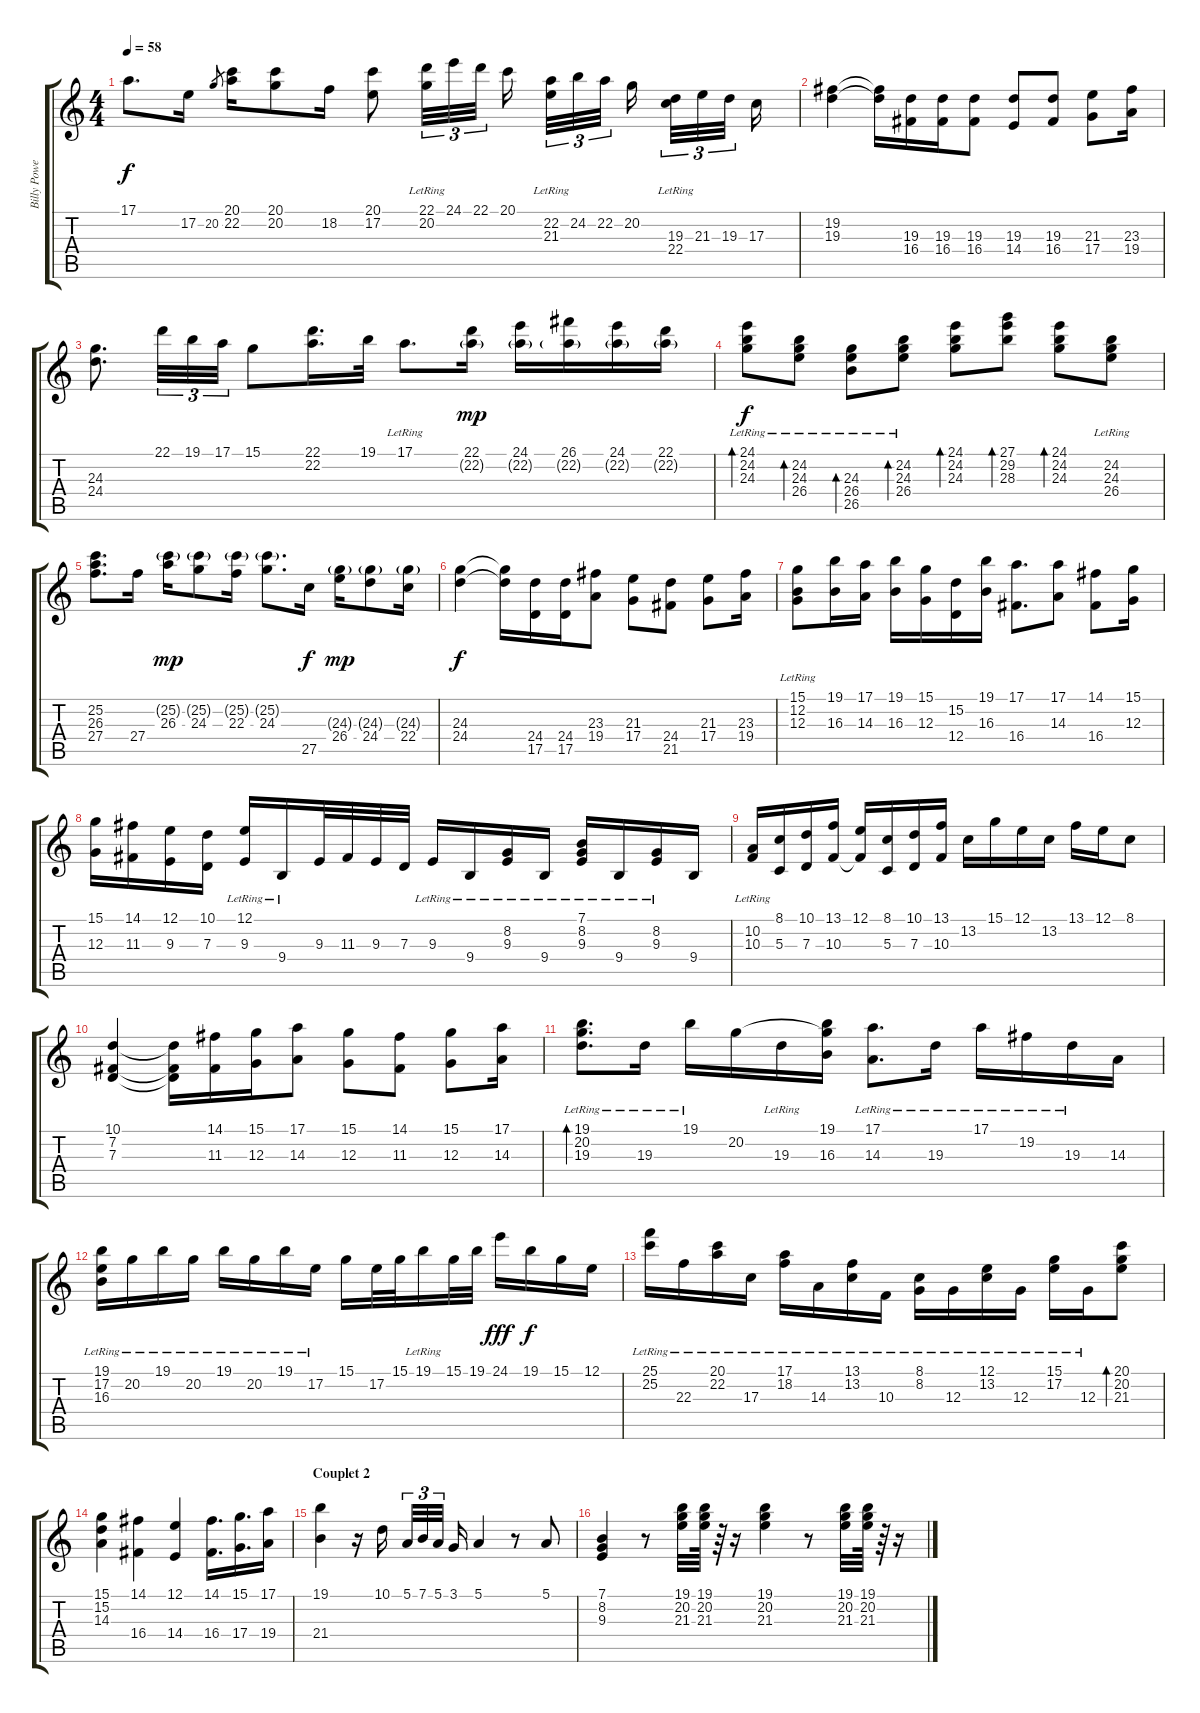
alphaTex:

\track ("Billy Powell (keyboard right hand)" "Billy Powe") {instrument acousticgrandpiano}
\staff {score tabs}
\tuning (E4 B3 G3 D3 A2 E2) {hide}
\ts (4 4)
\tempo 58
\clef g2
\ks c
17.1.8{d dy f volume 14} 17.2.16 20.2.8{gr} (20.1 22.2).16 (20.1 20.2).8 18.2.16 (20.1 17.2).8 (22.1 20.2{lr}).32{tu (3 2)} 24.1.32{tu (3 2)} 22.1.32{tu (3 2) beam splitsecondary} 20.1.16 (22.2 21.3{lr}).32{tu (3 2)} 24.2.32{tu (3 2)} 22.2.32{tu (3 2) beam splitsecondary} 20.2.16{beam splitsecondary} (19.3 22.4{lr}).32{tu (3 2)} 21.3.32{tu (3 2)} 19.3.32{tu (3 2) beam splitsecondary} 17.3.16 |
(19.2 19.3).4{volume 14} (19.2{t} 19.3{t}).16 (19.3 16.4).16 (19.3 16.4).16 (19.3 16.4).8 (19.3 14.4).8 (19.3 16.4).8 (21.3 17.4).8 (23.3 19.4).16 |
(24.3 24.4).8{d volume 14} 22.1.32{tu (3 2)} 19.1.32{tu (3 2)} 17.1.32{tu (3 2)} 15.1.8 (22.1 22.2).16{d} 19.1.32 17.1{lr}.8{d} (22.1 22.2{g}).16{dy mp} (24.1 22.2{g}).16 (26.1 22.2{g}).16 (24.1 22.2{g}).16 (22.1 22.2{g}).16 |
(24.1{lr} 24.2 24.3).8{bd 60 dy f volume 14} (24.2{lr} 24.3 26.4).8{bd 60} (24.3 26.4 26.5{lr}).8{bd 60} (24.2 24.3 26.4{lr}).8{bd 60} (24.1 24.2 24.3).8{bd 60} (27.1 29.2 28.3).8{bd 60} (24.1 24.2 24.3).8{bd 60} (24.2{lr} 24.3 26.4).8 |
(25.2 26.3 27.4).8{d volume 14} 27.4.16 (25.2{g} 26.3).16{dy mp} (25.2{g} 24.3).8 (25.2{g} 22.3).16 (25.2{g} 24.3).8{d} 27.5.16{dy f} (24.3{g} 26.4).16{dy mp} (24.3{g} 24.4).8 (24.3{g} 22.4).16 |
(24.3 24.4).4{dy f volume 14} (24.3{t} 24.4{t}).16 (24.4 17.5).16 (24.4 17.5).16 (23.3 19.4).8 (21.3 17.4).8 (24.4 21.5).8 (21.3 17.4).8 (23.3 19.4).16 |
(15.1{lr} 12.2{lr} 12.3).8{volume 14} (19.1 16.3).16 (17.1 14.3).16 (19.1 16.3).16 (15.1 12.3).16 (15.2 12.4).16 (19.1 16.3).16 (17.1 16.4).8{d} (17.1 14.3).8 (14.1 16.4).8 (15.1 12.3).16 |
(15.1 12.3).16{volume 14} (14.1 11.3).16 (12.1 9.3).16 (10.1 7.3).16 (12.1{lr} 9.3{lr}).16 9.4{lr}.16 9.3.32 11.3.32 9.3.32 7.3.32 9.3{lr}.16 9.4{lr}.16 (8.2{lr} 9.3{lr}).16 9.4{lr}.16 (7.1{lr} 8.2{lr} 9.3{lr}).16 9.4{lr}.16 (8.2{lr} 9.3{lr}).16 9.4.16 |
(10.2{lr} 10.3).16{volume 14} (8.1 5.3).16 (10.1 7.3).16 (13.1 10.3).16 (12.1 10.3{t}).16 (8.1 5.3).16 (10.1 7.3).16 (13.1 10.3).16 13.2.16 15.1.16 12.1.16 13.2.16 13.1.16 12.1.16 8.1.8 |
(10.1 7.2 7.3).4{volume 14} (10.1{t} 7.2{t} 7.3{t}).16 (14.1 11.3).16 (15.1 12.3).16 (17.1 14.3).8 (15.1 12.3).8 (14.1 11.3).8 (15.1 12.3).8 (17.1 14.3).16 |
(19.1{lr} 20.2{lr} 19.3).8{d bd 60 volume 14} 19.3{lr}.16 19.1{lr}.16 20.2.16 19.3{lr}.16 (19.1 20.2{t} 16.3).16 (17.1{lr} 14.3).8{d} 19.3{lr}.16 17.1{lr}.16 19.2{lr}.16 19.3{lr}.16 14.3.16 |
(19.1{lr} 17.2 16.3{lr}).16{volume 14} 20.2{lr}.16 19.1{lr}.16 20.2{lr}.16 19.1{lr}.16 20.2{lr}.16 19.1{lr}.16 17.2{lr}.16 15.1.16 17.2.32 15.1.32 19.1{lr}.16 15.1.32 19.1.32 24.1.16{dy fff} 19.1.16{dy f} 15.1.16 12.1.16 |
(25.1{lr} 25.2{lr}).16{volume 14} 22.3{lr}.16 (20.1{lr} 22.2{lr}).16 17.3{lr}.16 (17.1{lr} 18.2{lr}).16 14.3{lr}.16 (13.1{lr} 13.2{lr}).16 10.3{lr}.16 (8.1{lr} 8.2{lr}).16 12.3{lr}.16 (12.1{lr} 13.2).16 12.3{lr}.16 (15.1{lr} 17.2{lr}).16 12.3{lr}.16 (20.1 20.2 21.3).8{bd 60} |
(15.1 15.2 14.3).4{volume 14} (14.1 16.4).4 (12.1 14.4).4 (14.1 16.4).16{d} (15.1 17.4).16{d} (17.1 19.4).16 |
\section ("" "Couplet 2")
(19.1 21.4).4{volume 10 balance 6 instrument acousticgrandpiano} r.16 10.1.16{beam splitsecondary} 5.1.32{tu (3 2)} 7.1.32{tu (3 2)} 5.1.32{tu (3 2) beam splitsecondary} 3.1.16 5.1.4 r.8 5.1.8 |
(7.1 8.2 9.3).4 r.8 (19.1 20.2 21.3).32 (19.1 20.2 21.3).64 r.64 r.16 (19.1 20.2 21.3).4 r.8 (19.1 20.2 21.3).32 (19.1 20.2 21.3).64 r.64 r.16
